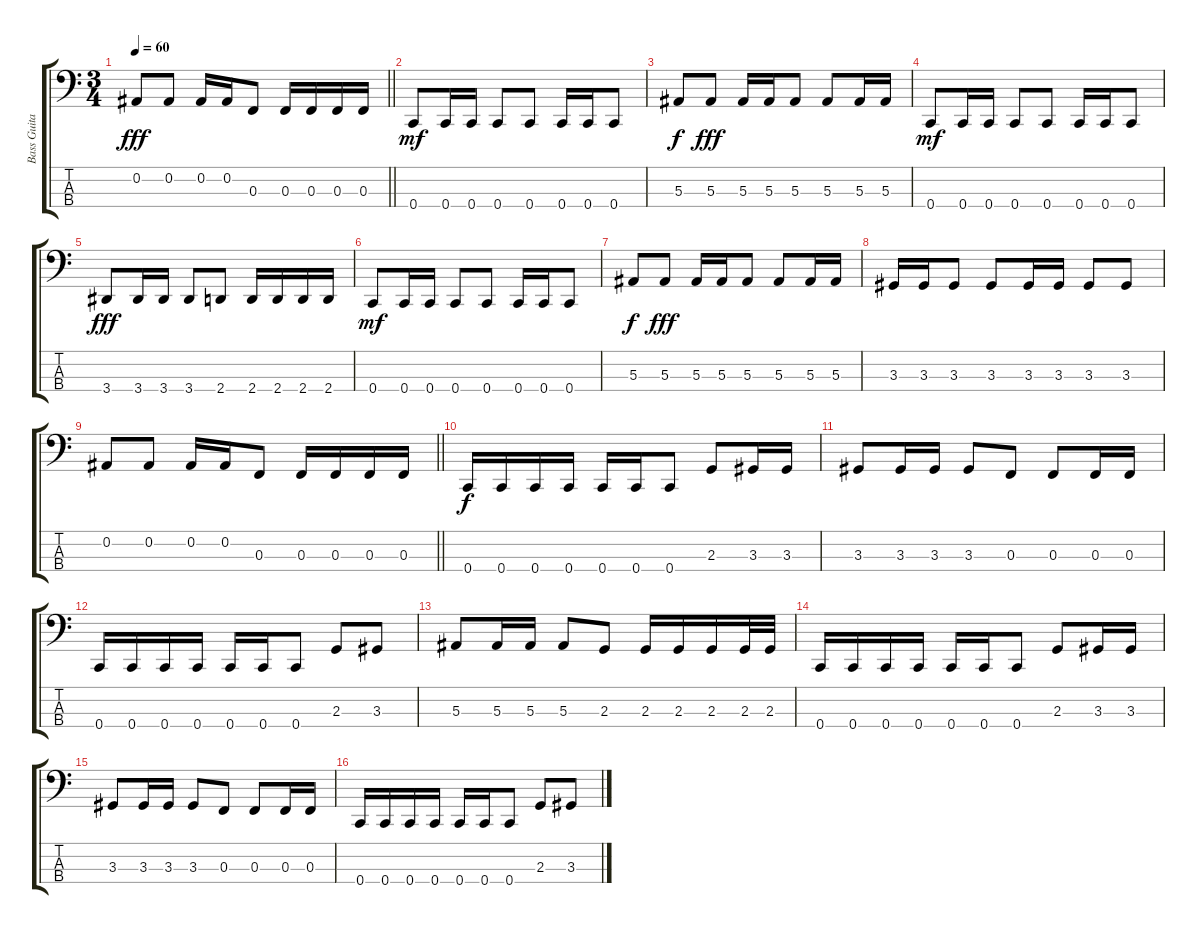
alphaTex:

\track ("Bass Guitar" "Bass Guita") {instrument electricbassfinger}
\staff {score tabs}
\tuning (Eb2 Bb1 F1 C1) {hide}
\ts (3 4)
\tempo 60
\clef f4
\barLineRight lightlight
\ks c
0.2.8{dy fff} 0.2.8 0.2.16 0.2.16 0.3.8 0.3.16 0.3.16 0.3.16 0.3.16 |
0.4.8{dy mf} 0.4.16 0.4.16 0.4.8 0.4.8 0.4.16 0.4.16 0.4.8 |
5.3.8{dy f} 5.3.8{dy fff} 5.3.16 5.3.16 5.3.8 5.3.8 5.3.16 5.3.16 |
0.4.8{dy mf} 0.4.16 0.4.16 0.4.8 0.4.8 0.4.16 0.4.16 0.4.8 |
3.4.8{dy fff} 3.4.16 3.4.16 3.4.8 2.4.8 2.4.16 2.4.16 2.4.16 2.4.16 |
0.4.8{dy mf} 0.4.16 0.4.16 0.4.8 0.4.8 0.4.16 0.4.16 0.4.8 |
5.3.8{dy f} 5.3.8{dy fff} 5.3.16 5.3.16 5.3.8 5.3.8 5.3.16 5.3.16 |
3.3.16 3.3.16 3.3.8 3.3.8 3.3.16 3.3.16 3.3.8 3.3.8 |
\barLineRight lightlight
0.2.8 0.2.8 0.2.16 0.2.16 0.3.8 0.3.16 0.3.16 0.3.16 0.3.16 |
0.4.16{dy f} 0.4.16 0.4.16 0.4.16 0.4.16 0.4.16 0.4.8 2.3.8 3.3.16 3.3.16 |
3.3.8 3.3.16 3.3.16 3.3.8 0.3.8 0.3.8 0.3.16 0.3.16 |
0.4.16 0.4.16 0.4.16 0.4.16 0.4.16 0.4.16 0.4.8 2.3.8 3.3.8 |
5.3.8 5.3.16 5.3.16 5.3.8 2.3.8 2.3.16 2.3.16 2.3.16 2.3.32 2.3.32 |
0.4.16 0.4.16 0.4.16 0.4.16 0.4.16 0.4.16 0.4.8 2.3.8 3.3.16 3.3.16 |
3.3.8 3.3.16 3.3.16 3.3.8 0.3.8 0.3.8 0.3.16 0.3.16 |
0.4.16 0.4.16 0.4.16 0.4.16 0.4.16 0.4.16 0.4.8 2.3.8 3.3.8
